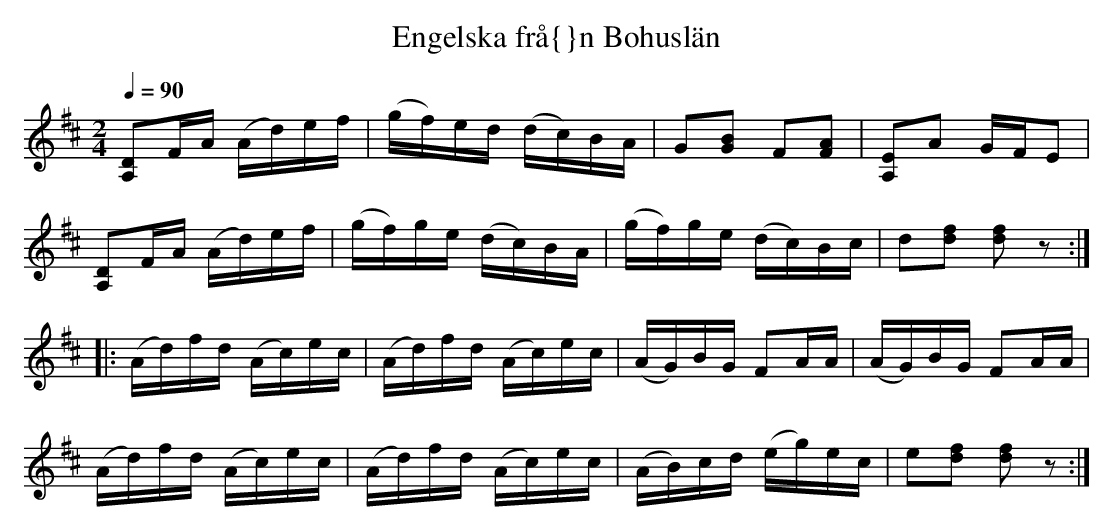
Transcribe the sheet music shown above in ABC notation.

X:1
T:Engelska fr\aa{}n Bohusl\"an
Q:1/4=90
M:2/4
L:1/16
K:D
[A,2D2]FA (Ad)ef|(gf)ed (dc)BA|G2[G2B2] F2[F2A2]|[A,2E2]A2 GFE2|
[A,2D2]FA (Ad)ef|(gf)ge (dc)BA|(gf)ge (dc)Bc|d2[d2f2] [d2f2] z2::
(Ad)fd (Ac)ec|(Ad)fd (Ac)ec|(AG)BG F2AA|(AG)BG F2AA|
(Ad)fd (Ac)ec|(Ad)fd (Ac)ec|(AB)cd (eg)ec|e2[d2f2] [d2f2] z2:|
